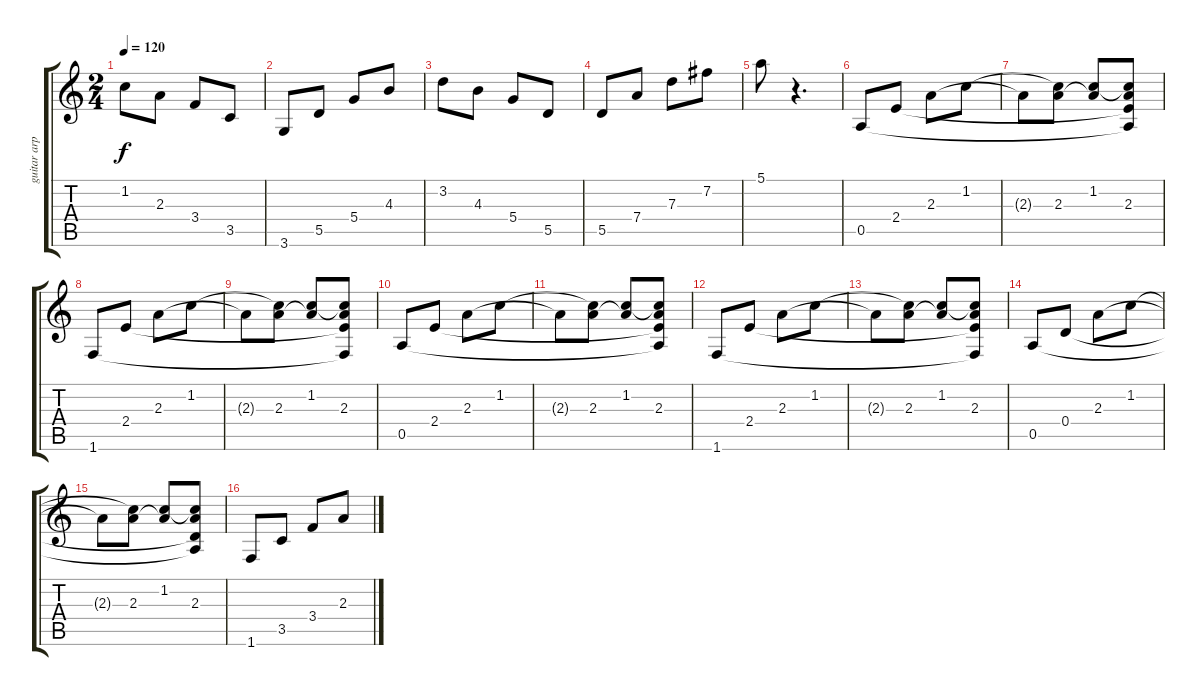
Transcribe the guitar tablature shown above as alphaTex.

\track ("guitar arpegio  left" "guitar arp") {instrument acousticguitarnylon}
\staff {score tabs}
\tuning (E4 B3 G3 D3 A2 E2) {hide}
\ts (2 4)
\tempo 120
\clef g2
\ks c
1.2.8{dy f} 2.3.8 3.4.8 3.5.8 |
3.6.8 5.5.8 5.4.8 4.3.8 |
3.2.8 4.3.8 5.4.8 5.5.8 |
5.5.8 7.4.8 7.3.8 7.2.8 |
5.1.8 r.4{d} |
0.5.8{volume 12 instrument acousticguitarnylon} 2.4.8 2.3.8 1.2.8 |
2.3{t}.8 (1.2{t} 2.3).8 (1.2 2.3{t}).8 (1.2{t} 2.3 2.4{t} 0.5{t}).8 |
1.6.8 2.4.8 2.3.8 1.2.8 |
2.3{t}.8 (1.2{t} 2.3).8 (1.2 2.3{t}).8 (1.2{t} 2.3 2.4{t} 1.6{t}).8 |
0.5.8 2.4.8 2.3.8 1.2.8 |
2.3{t}.8 (1.2{t} 2.3).8 (1.2 2.3{t}).8 (1.2{t} 2.3 2.4{t} 0.5{t}).8 |
1.6.8 2.4.8 2.3.8 1.2.8 |
2.3{t}.8 (1.2{t} 2.3).8 (1.2 2.3{t}).8 (1.2{t} 2.3 2.4{t} 1.6{t}).8 |
0.5.8 0.4.8 2.3.8 1.2.8 |
2.3{t}.8 (1.2{t} 2.3).8 (1.2 2.3{t}).8 (1.2{t} 2.3 0.4{t} 0.5{t}).8 |
1.6.8 3.5.8 3.4.8 2.3.8
